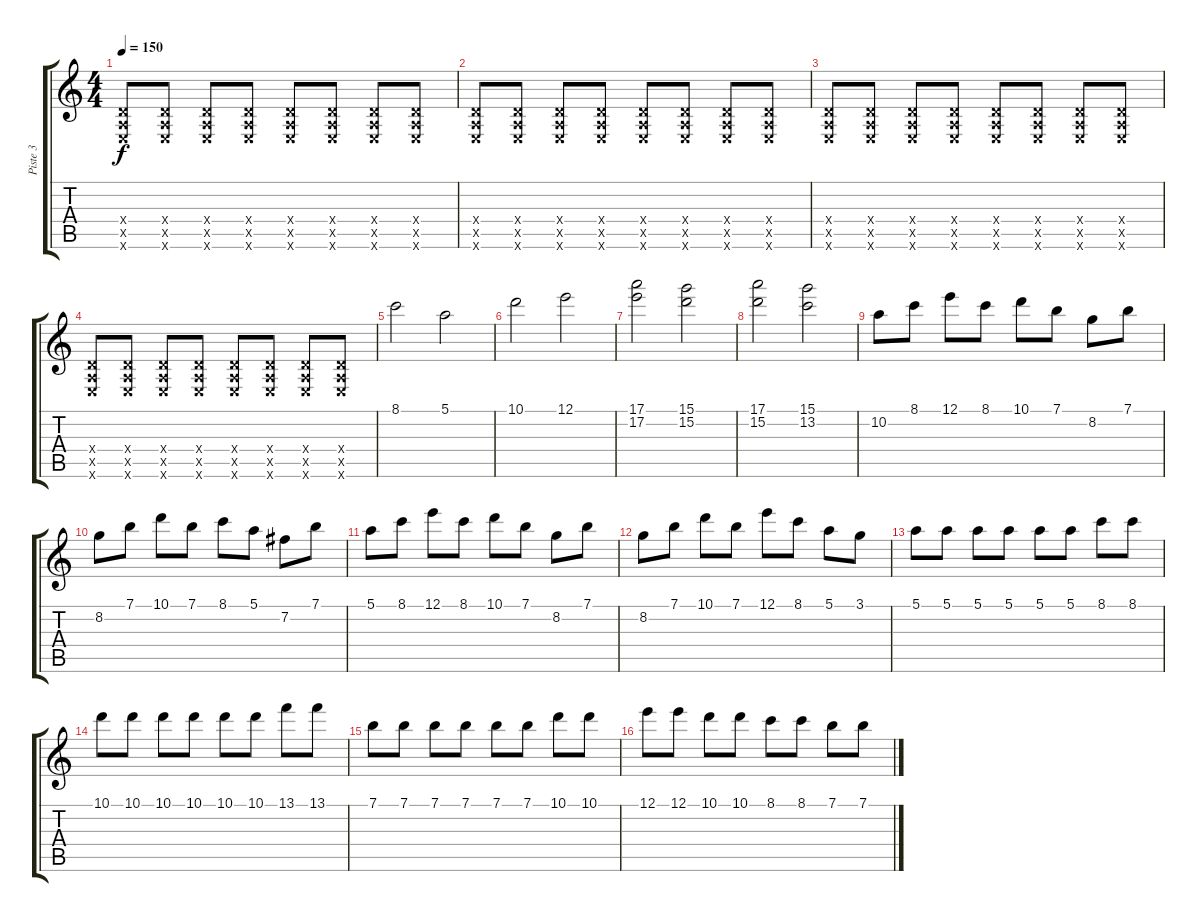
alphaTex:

\track ("Piste 3" "Piste 3") {instrument distortionguitar}
\staff {score tabs}
\tuning (E4 B3 G3 D3 A2 E2) {hide}
\ts (4 4)
\tempo 150
\clef g2
\ks c
(0.4{x} 0.5{x} 0.6{x}).8{dy f instrument distortionguitar} (0.4{x} 0.5{x} 0.6{x}).8 (0.4{x} 0.5{x} 0.6{x}).8 (0.4{x} 0.5{x} 0.6{x}).8 (0.4{x} 0.5{x} 0.6{x}).8 (0.4{x} 0.5{x} 0.6{x}).8 (0.4{x} 0.5{x} 0.6{x}).8 (0.4{x} 0.5{x} 0.6{x}).8 |
(0.4{x} 0.5{x} 0.6{x}).8 (0.4{x} 0.5{x} 0.6{x}).8 (0.4{x} 0.5{x} 0.6{x}).8 (0.4{x} 0.5{x} 0.6{x}).8 (0.4{x} 0.5{x} 0.6{x}).8 (0.4{x} 0.5{x} 0.6{x}).8 (0.4{x} 0.5{x} 0.6{x}).8 (0.4{x} 0.5{x} 0.6{x}).8 |
(0.4{x} 0.5{x} 0.6{x}).8 (0.4{x} 0.5{x} 0.6{x}).8 (0.4{x} 0.5{x} 0.6{x}).8 (0.4{x} 0.5{x} 0.6{x}).8 (0.4{x} 0.5{x} 0.6{x}).8 (0.4{x} 0.5{x} 0.6{x}).8 (0.4{x} 0.5{x} 0.6{x}).8 (0.4{x} 0.5{x} 0.6{x}).8 |
(0.4{x} 0.5{x} 0.6{x}).8 (0.4{x} 0.5{x} 0.6{x}).8 (0.4{x} 0.5{x} 0.6{x}).8 (0.4{x} 0.5{x} 0.6{x}).8 (0.4{x} 0.5{x} 0.6{x}).8 (0.4{x} 0.5{x} 0.6{x}).8 (0.4{x} 0.5{x} 0.6{x}).8 (0.4{x} 0.5{x} 0.6{x}).8 |
8.1.2 5.1.2 |
10.1.2 12.1.2 |
(17.1 17.2).2 (15.1 15.2).2 |
(17.1 15.2).2 (15.1 13.2).2 |
10.2.8 8.1.8 12.1.8 8.1.8 10.1.8 7.1.8 8.2.8 7.1.8 |
8.2.8 7.1.8 10.1.8 7.1.8 8.1.8 5.1.8 7.2.8 7.1.8 |
5.1.8 8.1.8 12.1.8 8.1.8 10.1.8 7.1.8 8.2.8 7.1.8 |
8.2.8 7.1.8 10.1.8 7.1.8 12.1.8 8.1.8 5.1.8 3.1.8 |
5.1.8 5.1.8 5.1.8 5.1.8 5.1.8 5.1.8 8.1.8 8.1.8 |
10.1.8 10.1.8 10.1.8 10.1.8 10.1.8 10.1.8 13.1.8 13.1.8 |
7.1.8 7.1.8 7.1.8 7.1.8 7.1.8 7.1.8 10.1.8 10.1.8 |
12.1.8 12.1.8 10.1.8 10.1.8 8.1.8 8.1.8 7.1.8 7.1.8
